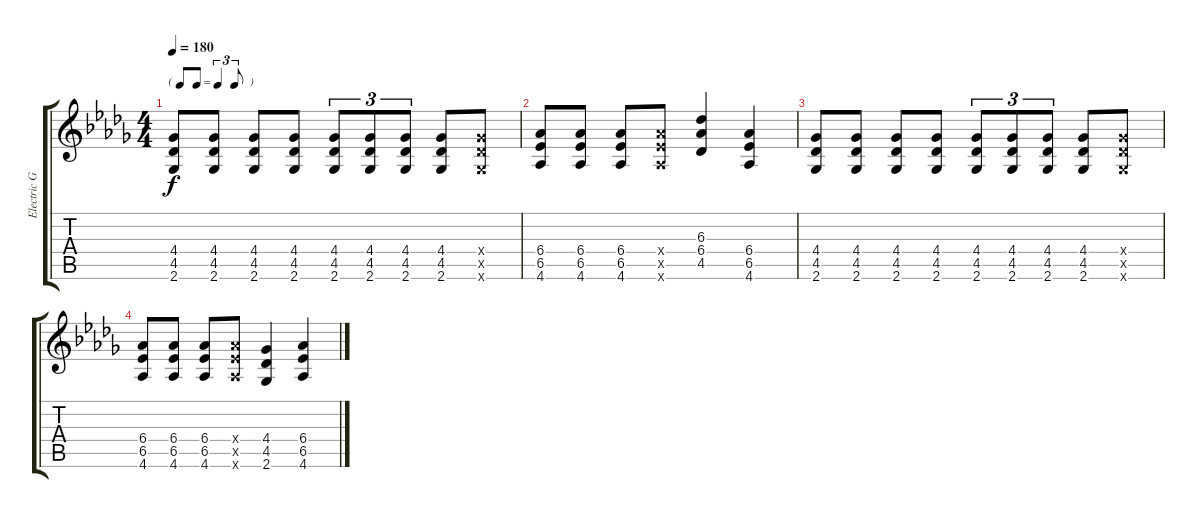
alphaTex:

\track ("Electric Guitar 2" "Electric G") {instrument overdrivenguitar}
\staff {score tabs}
\tuning (E4 B3 G3 D3 A2 E2) {hide}
\ts (4 4)
\tf triplet8th
\tempo 180
\clef g2
\ks db
(4.4 4.5 2.6).8{dy f} (4.4 4.5 2.6).8 (4.4 4.5 2.6).8 (4.4 4.5 2.6).8 (4.4 4.5 2.6).8{tu (3 2)} (4.4 4.5 2.6).8{tu (3 2)} (4.4 4.5 2.6).8{tu (3 2)} (4.4 4.5 2.6).8 (4.4{x} 4.5{x} 2.6{x}).8 |
(6.4 6.5 4.6).8 (6.4 6.5 4.6).8 (6.4 6.5 4.6).8 (6.4{x} 6.5{x} 4.6{x}).8 (6.3 6.4 4.5).4 (6.4 6.5 4.6).4 |
(4.4 4.5 2.6).8 (4.4 4.5 2.6).8 (4.4 4.5 2.6).8 (4.4 4.5 2.6).8 (4.4 4.5 2.6).8{tu (3 2)} (4.4 4.5 2.6).8{tu (3 2)} (4.4 4.5 2.6).8{tu (3 2)} (4.4 4.5 2.6).8 (4.4{x} 4.5{x} 2.6{x}).8 |
(6.4 6.5 4.6).8 (6.4 6.5 4.6).8 (6.4 6.5 4.6).8 (6.4{x} 6.5{x} 4.6{x}).8 (4.4 4.5 2.6).4 (6.4 6.5 4.6).4
